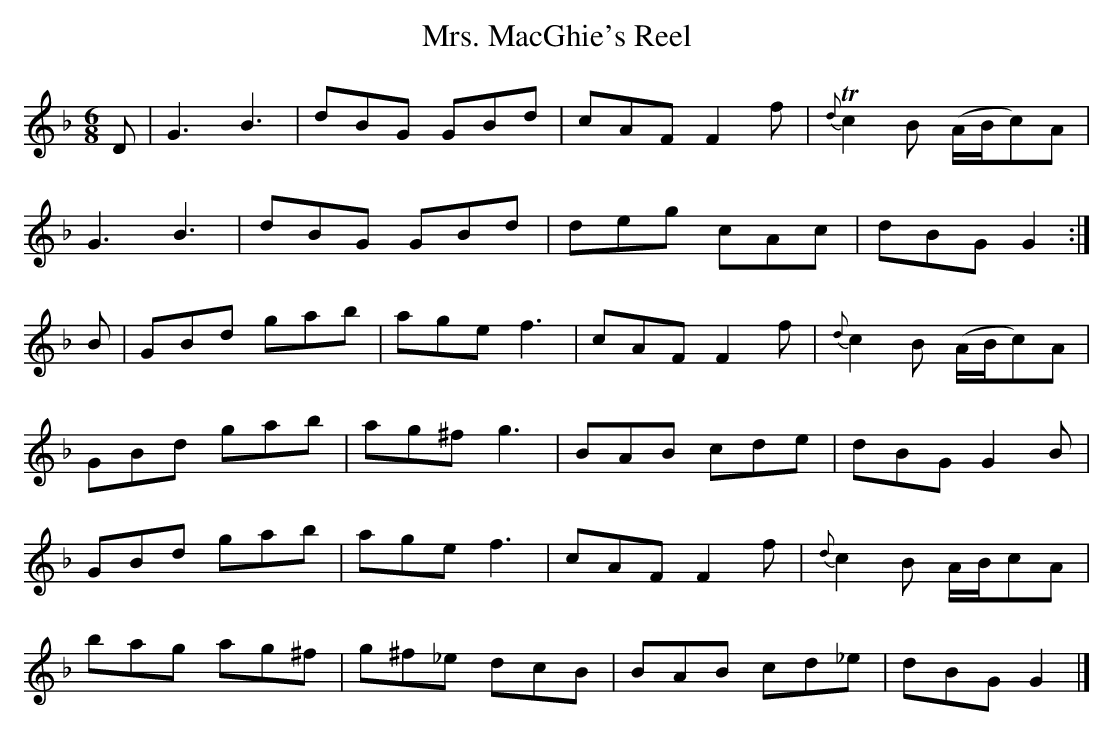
X:1
T:Mrs. MacGhie's Reel
M:6/8
L:1/8
K:Gdor
D|G3 B3|dBG GBd|cAF F2f|{d}Tc2B (A/B/c)A|
G3B3|dBG GBd|deg cAc|dBG G2:|
B|GBd gab|age f3|cAF F2f|{d}c2B (A/B/c)A|
GBd gab|ag^f g3|BAB cde|dBG G2B|
GBd gab|age f3|cAF F2f|{d}c2B A/B/cA|
bag ag^f|g^f_e dcB|BAB cd_e|dBG G2|]
